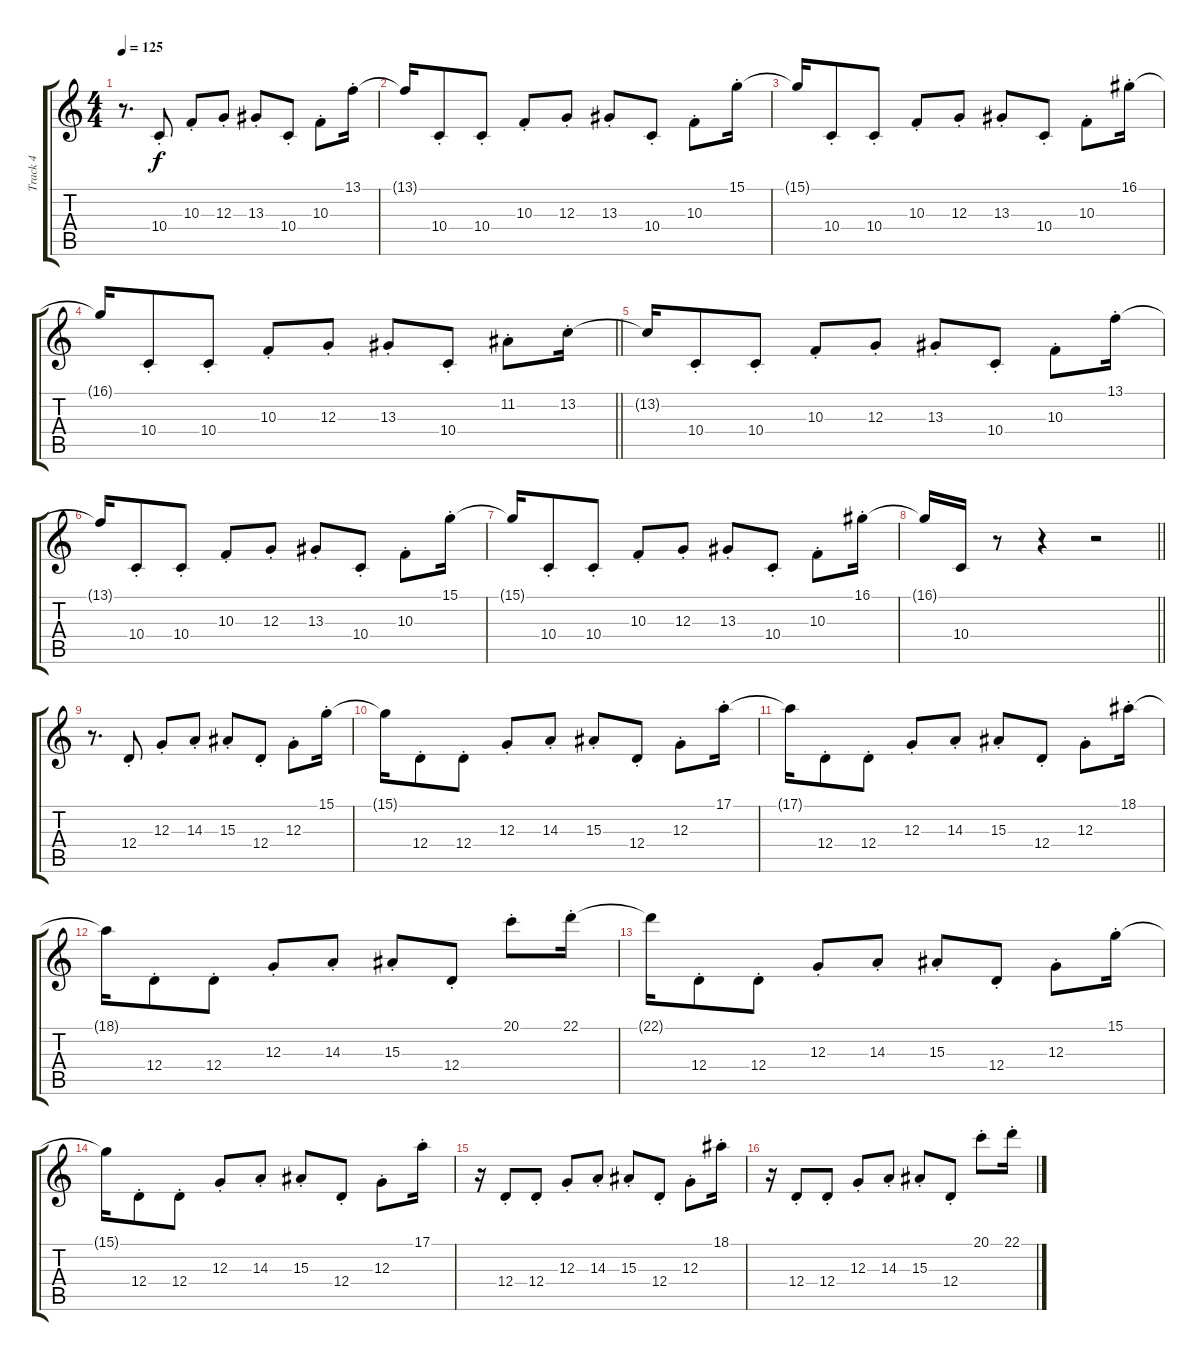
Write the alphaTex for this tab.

\track ("Track 4" "Track 4") {instrument kalimba}
\staff {score tabs}
\tuning (E4 B3 G3 D3 A2 E2) {hide}
\ts (4 4)
\tempo 125
\clef g2
\ks c
r.8{d dy f} 10.4{st}.8 10.3{st}.8 12.3{st}.8 13.3{st}.8 10.4{st}.8 10.3{st}.8 13.1{st}.16 |
13.1{t}.16 10.4{st}.8 10.4{st}.8 10.3{st}.8 12.3{st}.8 13.3{st}.8 10.4{st}.8 10.3{st}.8 15.1{st}.16 |
15.1{t}.16 10.4{st}.8 10.4{st}.8 10.3{st}.8 12.3{st}.8 13.3{st}.8 10.4{st}.8 10.3{st}.8 16.1{st}.16 |
\barLineRight lightlight
16.1{t}.16 10.4{st}.8 10.4{st}.8 10.3{st}.8 12.3{st}.8 13.3{st}.8 10.4{st}.8 11.2{st}.8 13.2{st}.16 |
13.2{t}.16 10.4{st}.8 10.4{st}.8 10.3{st}.8 12.3{st}.8 13.3{st}.8 10.4{st}.8 10.3{st}.8 13.1{st}.16 |
13.1{t}.16 10.4{st}.8 10.4{st}.8 10.3{st}.8 12.3{st}.8 13.3{st}.8 10.4{st}.8 10.3{st}.8 15.1{st}.16 |
15.1{t}.16 10.4{st}.8 10.4{st}.8 10.3{st}.8 12.3{st}.8 13.3{st}.8 10.4{st}.8 10.3{st}.8 16.1{st}.16 |
\barLineRight lightlight
16.1{t}.16 10.4.16 r.8 r.4 r.2 |
r.8{d} 12.4{st}.8 12.3{st}.8 14.3{st}.8 15.3{st}.8 12.4{st}.8 12.3{st}.8 15.1{st}.16 |
15.1{t}.16 12.4{st}.8 12.4{st}.8 12.3{st}.8 14.3{st}.8 15.3{st}.8 12.4{st}.8 12.3{st}.8 17.1{st}.16 |
17.1{t}.16 12.4{st}.8 12.4{st}.8 12.3{st}.8 14.3{st}.8 15.3{st}.8 12.4{st}.8 12.3{st}.8 18.1{st}.16 |
18.1{t}.16 12.4{st}.8 12.4{st}.8 12.3{st}.8 14.3{st}.8 15.3{st}.8 12.4{st}.8 20.1{st}.8 22.1{st}.16 |
22.1{t}.16 12.4{st}.8 12.4{st}.8 12.3{st}.8 14.3{st}.8 15.3{st}.8 12.4{st}.8 12.3{st}.8 15.1{st}.16 |
15.1{t}.16 12.4{st}.8 12.4{st}.8 12.3{st}.8 14.3{st}.8 15.3{st}.8 12.4{st}.8 12.3{st}.8 17.1{st}.16 |
r.16 12.4{st}.8 12.4{st}.8 12.3{st}.8 14.3{st}.8 15.3{st}.8 12.4{st}.8 12.3{st}.8 18.1{st}.16 |
r.16 12.4{st}.8 12.4{st}.8 12.3{st}.8 14.3{st}.8 15.3{st}.8 12.4{st}.8 20.1{st}.8 22.1{st}.16
